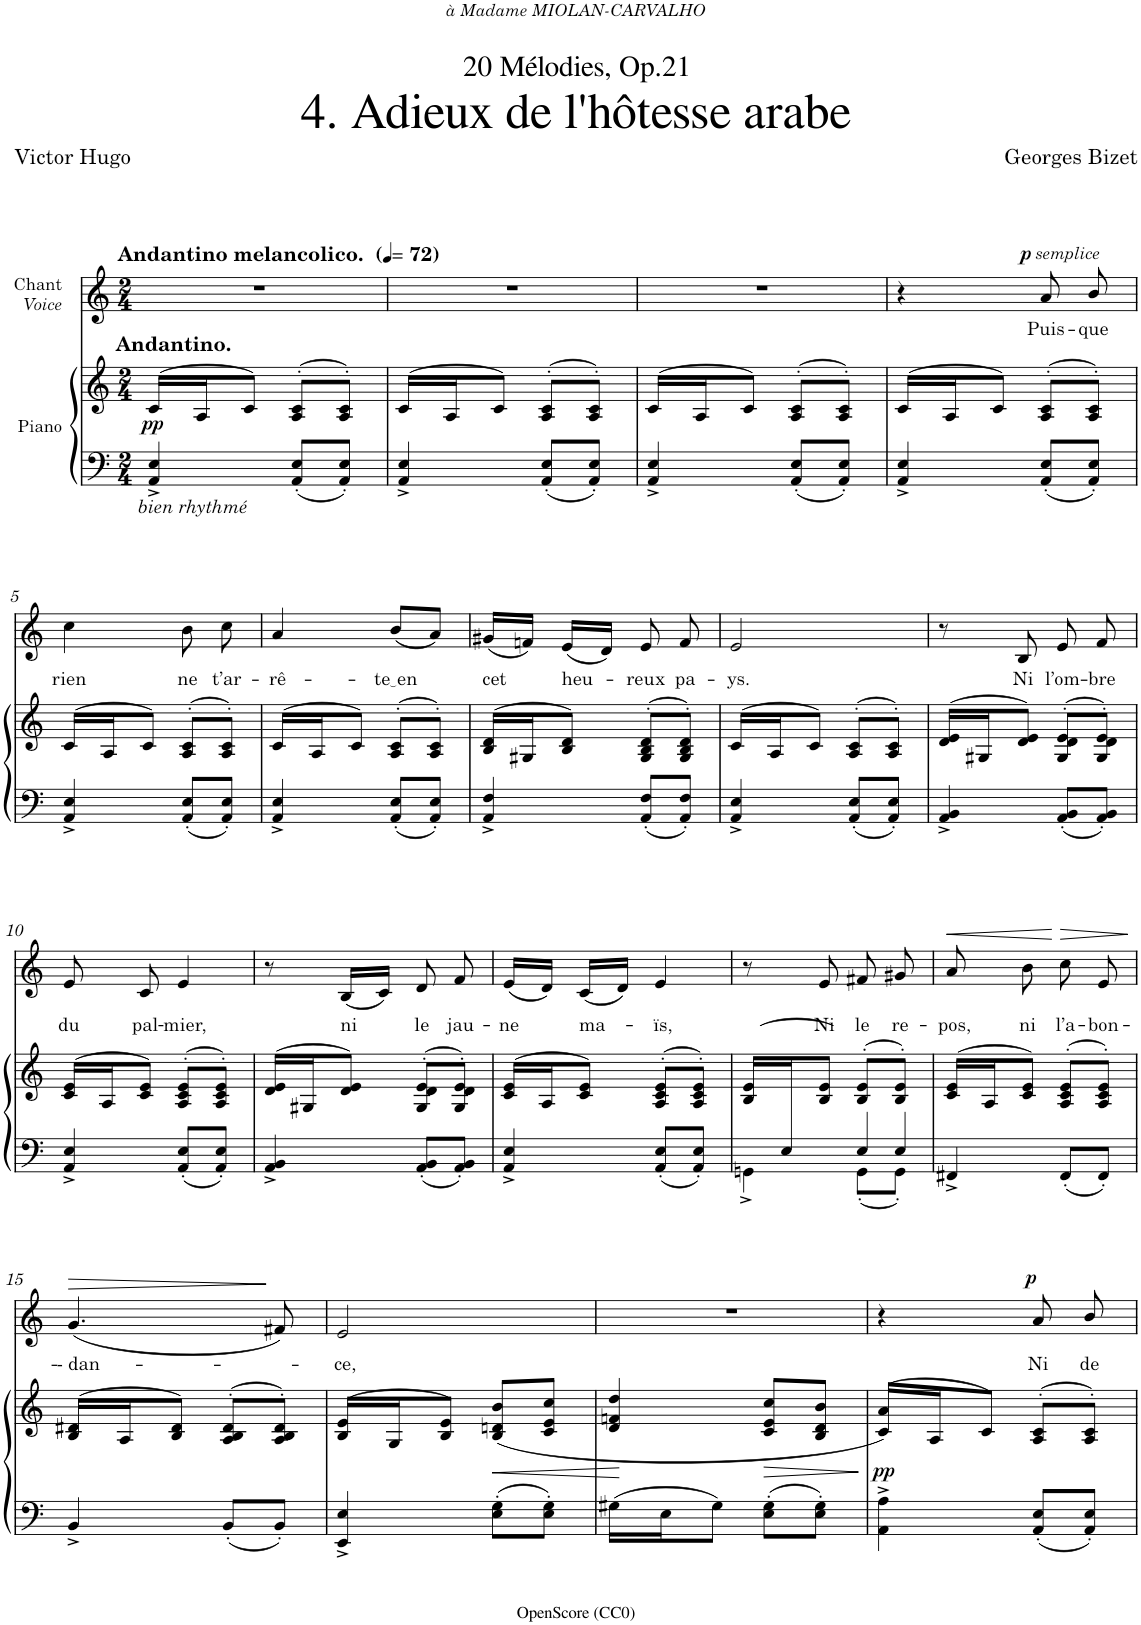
**kern	**kern	**dynam	**kern	**text	**dynam	**kern
*part3	*part3	*part3	*part2	*part2	*part2	*part1
*staff4	*staff3	*staff3/4	*staff2	*staff2	*staff2	*staff1
*I"Piano	*	*	*I"Chant Voice	*	*	*I"Voice
*I'Pno	*	*	*	*	*	*
*	*	*	*	*	*	*stria5
*clefF4	*clefG2	*	*clefG2	*	*	*clefG2
*k[]	*k[]	*	*k[]	*	*	*k[]
*M2/4	*M2/4	*	*M2/4	*	*	*M2/4
*MM72	*MM72	*	*MM72	*	*	*MM72
=1	=1	=1	=1	=1	=1	=1
!	!	!	!	!	!	!LO:TX:a:B:t=Andantino melancolico.
!	!LO:TX:a:B:t=Andantino.	!	!	!	!	!
!LO:TX:b:i:t=bien rhythmé	!	!	!	!	!	!
!	!	!LO:DY:b	!	!	!	!
4AA/^ 4E/^	(>16c/LL	pp	2r	.	.	2r
.	16A/J	.	.	.	.	.
.	8c/J)	.	.	.	.	.
8AA/' 8E/'L	(>8A/'> 8c/'>L	.	.	.	.	.
8AA/' 8E/'J	8A/'> 8c/'>J)	.	.	.	.	.
=2	=2	=2	=2	=2	=2	=2
4AA/^ 4E/^	(>16c/LL	.	2r	.	.	2r
.	16A/J	.	.	.	.	.
.	8c/J)	.	.	.	.	.
8AA/' 8E/'L	(>8A/'> 8c/'>L	.	.	.	.	.
8AA/' 8E/'J	8A/'> 8c/'>J)	.	.	.	.	.
=3	=3	=3	=3	=3	=3	=3
4AA/^ 4E/^	(>16c/LL	.	2r	.	.	2r
.	16A/J	.	.	.	.	.
.	8c/J)	.	.	.	.	.
8AA/' 8E/'L	(>8A/'> 8c/'>L	.	.	.	.	.
8AA/' 8E/'J	8A/'> 8c/'>J)	.	.	.	.	.
=4	=4	=4	=4	=4	=4	=4
4AA/^ 4E/^	(>16c/LL	.	4r	.	.	2r
.	16A/J	.	.	.	.	.
.	8c/J)	.	.	.	.	.
!	!	!	!	!LO:LY:b	!LO:DY:a	!
!	!	!	!	!	!LO:DY:n=1:a	!
8AA/' 8E/'L	(>8A/'> 8c/'>L	.	8a/	Puis-	p other-dynamics	.
!	!	!	!	!LO:LY:b	!	!
8AA/' 8E/'J	8A/'> 8c/'>J)	.	8b/	-que	.	.
!!LO:LB:g=z
=5	=5	=5	=5	=5	=5	=5
!	!	!	!	!LO:LY:b	!	!
4AA/^ 4E/^	(>16c/LL	.	4cc\	rien	.	2r
.	16A/J	.	.	.	.	.
.	8c/J)	.	.	.	.	.
!	!	!	!	!LO:LY:b	!	!
8AA/' 8E/'L	(>8A/'> 8c/'>L	.	8b\	ne	.	.
!	!	!	!	!LO:LY:b	!	!
8AA/' 8E/'J	8A/'> 8c/'>J)	.	8cc\	t’ar-	.	.
=6	=6	=6	=6	=6	=6	=6
!	!	!	!	!LO:LY:b	!	!
4AA/^ 4E/^	(>16c/LL	.	4a/	-rê-	.	2r
.	16A/J	.	.	.	.	.
.	8c/J)	.	.	.	.	.
!	!	!	!	!LO:LY:b	!	!
8AA/' 8E/'L	(>8A/'> 8c/'>L	.	(8b/L	te en	.	.
8AA/' 8E/'J	8A/'> 8c/'>J)	.	8a/J)	.	.	.
=7	=7	=7	=7	=7	=7	=7
!	!	!	!	!LO:LY:b	!	!
4AA/^ 4F/^	(>16B/ 16d/LL	.	(16g#X/LL	cet	.	2r
.	16G#X/J	.	16fn/JJ)	.	.	.
!	!	!	!	!LO:LY:b	!	!
.	8B/ 8d/J)	.	(16e/LL	heu-	.	.
.	.	.	16d/JJ)	.	.	.
!	!	!	!	!LO:LY:b	!	!
8AA/' 8F/'L	(>8G#/'> 8B/'> 8d/'>L	.	8e/	-reux	.	.
!	!	!	!	!LO:LY:b	!	!
8AA/' 8F/'J	8G#/'> 8B/'> 8d/'>J)	.	8f/	pa-	.	.
=8	=8	=8	=8	=8	=8	=8
!	!	!	!	!LO:LY:b	!	!
4AA/^ 4E/^	(>16c/LL	.	2e/	-ys.	.	2r
.	16A/J	.	.	.	.	.
.	8c/J)	.	.	.	.	.
8AA/' 8E/'L	(>8A/'> 8c/'>L	.	.	.	.	.
8AA/' 8E/'J	8A/'> 8c/'>J)	.	.	.	.	.
=9	=9	=9	=9	=9	=9	=9
4AA/^ 4BB/^	(>16d/ 16e/LL	.	8r	.	.	2r
.	16G#X/J	.	.	.	.	.
!	!	!	!	!LO:LY:b	!	!
.	8d/ 8e/J)	.	8B/	Ni	.	.
!	!	!	!	!LO:LY:b	!	!
8AA/' 8BB/'L	(>8G#/'> 8d/'> 8e/'>L	.	8e/	l’om-	.	.
!	!	!	!	!LO:LY:b	!	!
8AA/' 8BB/'J	8G#/'> 8d/'> 8e/'>J)	.	8f/	-bre	.	.
!!LO:LB:g=z
=10	=10	=10	=10	=10	=10	=10
!	!	!	!	!LO:LY:b	!	!
4AA/^ 4E/^	(>16c/ 16e/LL	.	8e/	du	.	2r
.	16A/J	.	.	.	.	.
!	!	!	!	!LO:LY:b	!	!
.	8c/ 8e/J)	.	8c/	pal-	.	.
!	!	!	!	!LO:LY:b	!	!
8AA/' 8E/'L	(>8A/'> 8c/'> 8e/'>L	.	4e/	-mier,	.	.
8AA/' 8E/'J	8A/'> 8c/'> 8e/'>J)	.	.	.	.	.
=11	=11	=11	=11	=11	=11	=11
4AA/^ 4BB/^	(>16d/ 16e/LL	.	8r	.	.	2r
.	16G#X/J	.	.	.	.	.
!	!	!	!	!LO:LY:b	!	!
.	8d/ 8e/J)	.	(16B/LL	ni	.	.
.	.	.	16c/JJ)	.	.	.
!	!	!	!	!LO:LY:b	!	!
8AA/' 8BB/'L	(>8G#/'> 8d/'> 8e/'>L	.	8d/	le	.	.
!	!	!	!	!LO:LY:b	!	!
8AA/' 8BB/'J	8G#/'> 8d/'> 8e/'>J)	.	8f/	jau-	.	.
=12	=12	=12	=12	=12	=12	=12
!	!	!	!	!LO:LY:b	!	!
4AA/^ 4E/^	(>16c/ 16e/LL	.	(16e/LL	-ne	.	2r
.	16A/J	.	16d/JJ)	.	.	.
!	!	!	!	!LO:LY:b	!	!
.	8c/ 8e/J)	.	(16c/LL	ma-	.	.
.	.	.	16d/JJ)	.	.	.
!	!	!	!	!LO:LY:b	!	!
8AA/' 8E/'L	(>8A/'> 8c/'> 8e/'>L	.	4e/	-ïs,	.	.
8AA/' 8E/'J	8A/'> 8c/'> 8e/'>J)	.	.	.	.	.
=13	=13	=13	=13	=13	=13	=13
*^	*	*	*	*	*	*
*	*^	*	*	*	*	*	*
16ryy	4ryy	4GGn^<\	(16B/ 16e/LL	.	8r	.	.	2r
16E/J	.	.	16ryy	.	.	.	.	.
!	!	!	!	!	!	!LO:LY:b	!	!
4.ryy	.	.	8B/ 8e/J)	.	8e/	Ni	.	.
!	!	!	!	!	!	!LO:LY:b	!	!
.	8E/L	8GG'<\L	(>8B/'> 8e/'>L	.	8f#X/	le	.	.
!	!	!	!	!	!	!LO:LY:b	!	!
.	8E/J	8GG'<\J	8B/'> 8e/'>J)	.	8g#X/	re-	.	.
=14	=14	=14	=14	=14	=14	=14	=14	=14
!	!	!	!	!	!	!LO:LY:b	!LO:HP:b	!
*v	*v	*v	*	*	*	*	*	*
4FF#X^/	(>16c/ 16e/LL	.	8a/	-pos,	<	2r
.	16A/J	.	.	.	.	.
!	!	!	!	!LO:LY:b	!	!
.	8c/ 8e/J)	.	8b\	ni	.	.
!	!	!	!	!LO:LY:b	!LO:HP:n=1:b	!
8FF#'/L	(>8A/'> 8c/'> 8e/'>L	.	8cc\	l’a-	[ >	.
!	!	!	!	!LO:LY:b	!	!
8FF#'/J	8A/'> 8c/'> 8e/'>J)	.	8e/	-bon-	.	.
.	.	.	.	.	]	.
!!LO:LB:g=z
=15	=15	=15	=15	=15	=15	=15
!	!	!	!	!LO:LY:b	!LO:HP:b	!
4BB^/	(>16B/ 16d#X/LL	.	(4.g/	-- dan-	>	2r
.	16A/J	.	.	.	.	.
.	8B/ 8d#/J)	.	.	.	.	.
8BB'/L	(>8A/'> 8B/'> 8d#/'>L	.	.	.	.	.
8BB'/J	8A/'> 8B/'> 8d#/'>J)	.	8f#X/)	.	]	.
=16	=16	=16	=16	=16	=16	=16
!	!	!	!	!LO:LY:b	!	!
4EE/^ 4E/^	(>16B/ 16e/LL	.	2e/	-ce,	.	2r
.	16G/J	.	.	.	.	.
.	8B/ 8e/J)	.	.	.	.	.
!	!	!LO:HP:b	!	!	!	!
8E\' 8G\'L	(8B/ 8dn/ 8b/L	<	.	.	.	.
8E\' 8G\'J	8c/ 8e/ 8cc/J	.	.	.	.	.
.	.	[	.	.	.	.
=17	=17	=17	=17	=17	=17	=17
16G#X\LL	4d/ 4fn/ 4dd/	.	2r	.	.	2r
16E\J	.	.	.	.	.	.
8G#\J	.	.	.	.	.	.
!	!	!LO:HP:b	!	!	!	!
8E\' 8G#\'L	8c/ 8e/ 8cc/L	>	.	.	.	.
8E\' 8G#\'J	8B/ 8d/ 8b/J	.	.	.	.	.
.	.	]	.	.	.	.
=18	=18	=18	=18	=18	=18	=18
!	!	!LO:DY:b	!	!	!	!
4AA\^ 4A\^	(>16c/ 16a/LL)	pp	4r	.	.	2r
.	16A/J	.	.	.	.	.
.	8c/J)	.	.	.	.	.
!	!	!	!	!LO:LY:b	!LO:DY:a	!
8AA/' 8E/'L	(>8A/'> 8c/'>L	.	8a/	Ni	p	.
!	!	!	!	!LO:LY:b	!	!
8AA/' 8E/'J	8A/'> 8c/'>J)	.	8b/	de	.	.
=	=	=	=	=	=	=
*-	*-	*-	*-	*-	*-	*-
